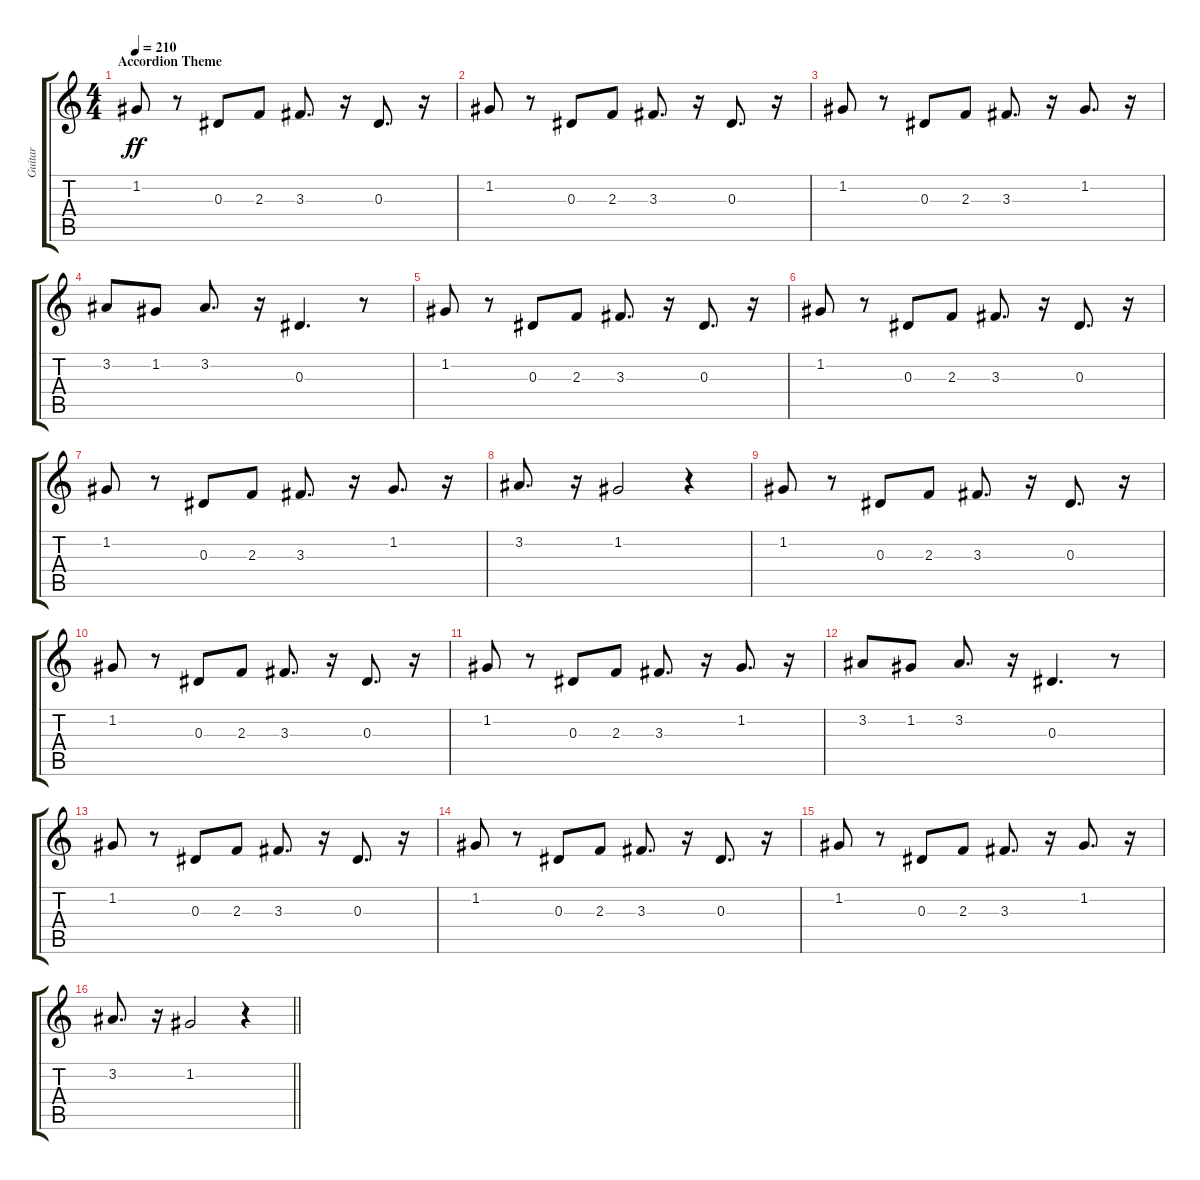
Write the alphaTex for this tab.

\track ("Guitar" "Guitar") {instrument distortionguitar}
\staff {score tabs}
\tuning (C4 G3 Eb3 Bb2 F2 C2) {hide}
\ts (4 4)
\section ("" "Accordion Theme")
\tempo 210
\clef g2
\ks c
1.2.8{dy ff} r.8 0.3.8 2.3.8 3.3.8{d} r.16 0.3.8{d} r.16 |
1.2.8 r.8 0.3.8 2.3.8 3.3.8{d} r.16 0.3.8{d} r.16 |
1.2.8 r.8 0.3.8 2.3.8 3.3.8{d} r.16 1.2.8{d} r.16 |
3.2.8 1.2.8 3.2.8{d} r.16 0.3.4{d} r.8 |
1.2.8 r.8 0.3.8 2.3.8 3.3.8{d} r.16 0.3.8{d} r.16 |
1.2.8 r.8 0.3.8 2.3.8 3.3.8{d} r.16 0.3.8{d} r.16 |
1.2.8 r.8 0.3.8 2.3.8 3.3.8{d} r.16 1.2.8{d} r.16 |
3.2.8{d} r.16 1.2.2 r.4 |
1.2.8 r.8 0.3.8 2.3.8 3.3.8{d} r.16 0.3.8{d} r.16 |
1.2.8 r.8 0.3.8 2.3.8 3.3.8{d} r.16 0.3.8{d} r.16 |
1.2.8 r.8 0.3.8 2.3.8 3.3.8{d} r.16 1.2.8{d} r.16 |
3.2.8 1.2.8 3.2.8{d} r.16 0.3.4{d} r.8 |
1.2.8 r.8 0.3.8 2.3.8 3.3.8{d} r.16 0.3.8{d} r.16 |
1.2.8 r.8 0.3.8 2.3.8 3.3.8{d} r.16 0.3.8{d} r.16 |
1.2.8 r.8 0.3.8 2.3.8 3.3.8{d} r.16 1.2.8{d} r.16 |
\barLineRight lightlight
3.2.8{d} r.16 1.2.2 r.4
